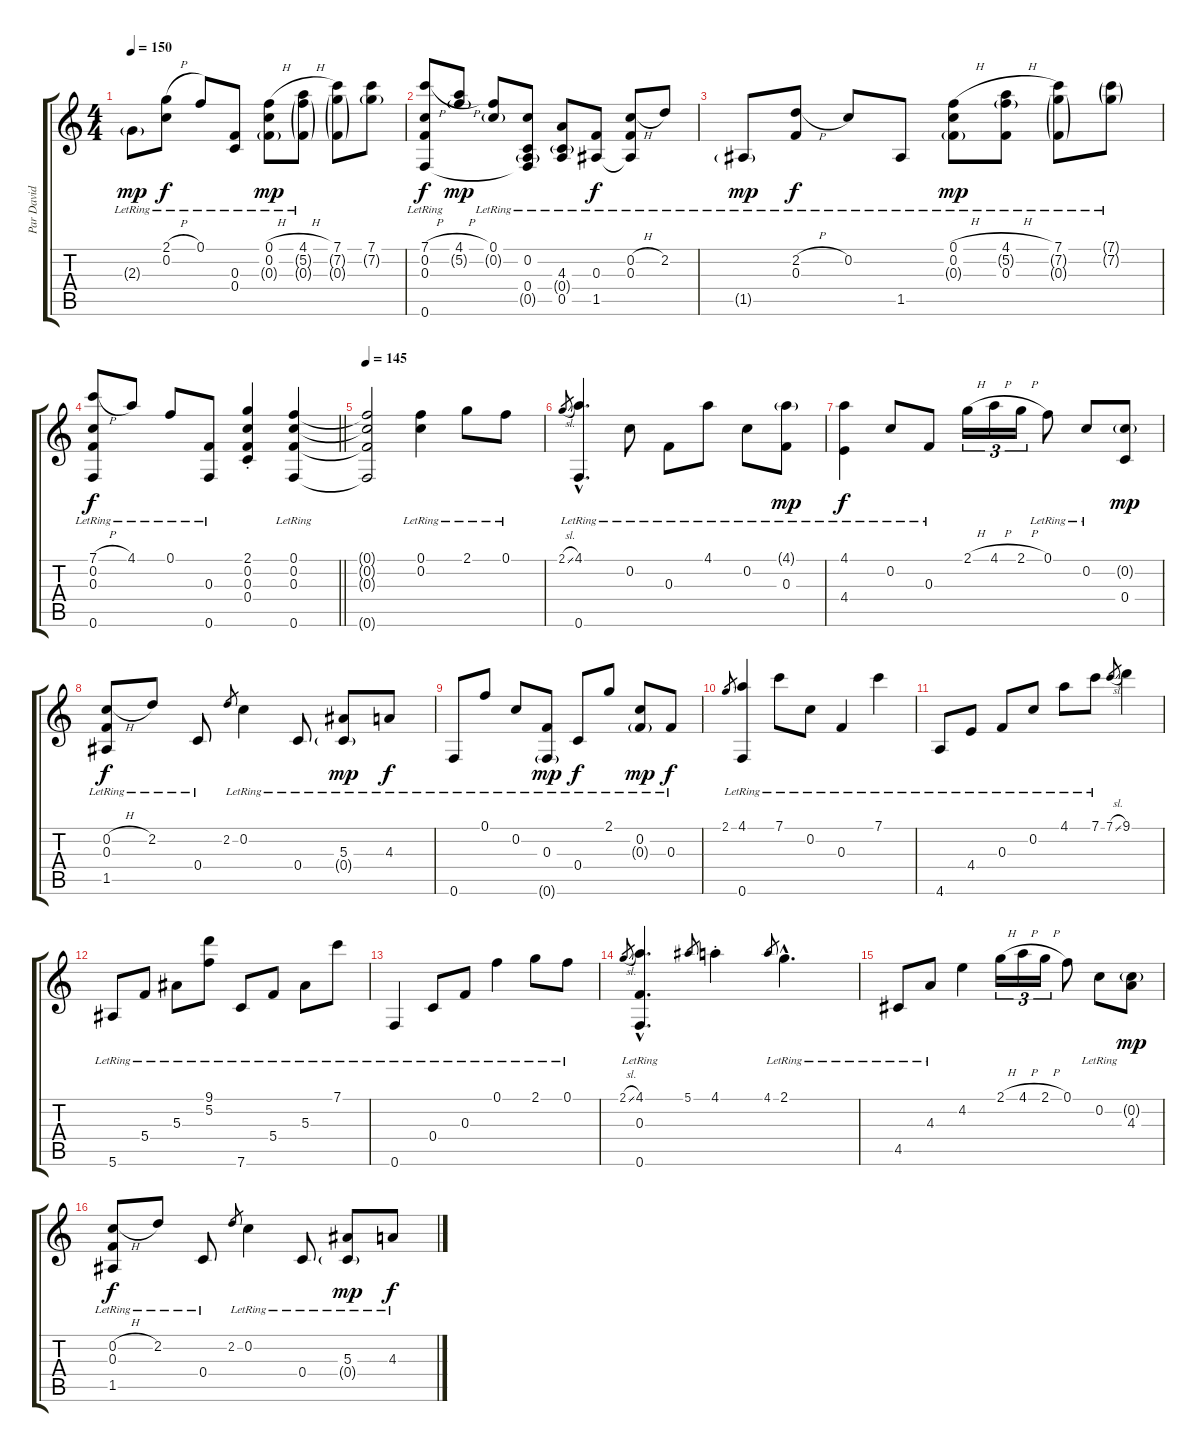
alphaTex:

\track ("Par David Cloutier" "Par David ") {instrument acousticguitarsteel}
\staff {score tabs}
\tuning (F4 C4 F3 C3 A2 F2) {hide}
\ts (4 4)
\tempo 150
\clef g2
\ks c
2.3{g lr}.8{dy mp} (2.1{h} 0.2{lr}).8{dy f} 0.1{lr}.8 (0.3{lr} 0.4{lr}).8 (0.1{h} 0.2{lr} 0.3{g lr}).8{dy mp} (4.1{h} 5.2{g} 0.3{g lr}).8 (7.1 7.2{g} 0.3{g}).8 (7.1 7.2{g}).8 |
(7.1{h} 0.2{lr} 0.3{lr} 0.6{lr}).8{dy f} (4.1{h} 5.2{g}).8{dy mp} (0.1{lr} 0.2{g}).8 (0.2{lr} 0.4{lr} 0.5{g lr} 0.6{t}).8 (4.3{lr} 0.4{g lr} 0.5{lr}).8 (0.3{lr} 1.5{lr}).8{dy f} (0.2{h} 0.3{lr} 1.5{t}).8 2.2{lr}.8 |
1.5{g lr}.8{dy mp} (2.2{h} 0.3{lr}).8{dy f} 0.2{lr}.8 1.5{lr}.8 (0.1{h} 0.2{lr} 0.3{g}).8{dy mp} (4.1{h} 5.2{g lr} 0.3{lr}).8 (7.1{lr} 7.2{g} 0.3{g}).8 (7.1{g lr} 7.2{g}).8 |
\barLineRight lightlight
(7.1{h} 0.2{lr} 0.3{lr} 0.6{lr}).8{dy f} 4.1{lr}.8 0.1{lr}.8 (0.3{lr} 0.6{lr}).8 (2.1{st} 0.2{st} 0.3{st} 0.4{st}).4 (0.1{lr} 0.2{lr} 0.3{lr} 0.6{lr}).4 |
\tempo 145
(0.1{t} 0.2{t} 0.3{t} 0.6{t}).2 (0.1{lr} 0.2{lr}).4 2.1{lr}.8 0.1{lr}.8 |
2.1{sl}.8{gr} (4.1{hac lr} 0.6{hac lr}).4{d} 0.2{lr}.8 0.3{lr}.8 4.1{lr}.8 0.2{lr}.8 (4.1{g} 0.3{lr}).8{dy mp} |
(4.1{lr} 4.4{lr}).4{dy f} 0.2{lr}.8 0.3{lr}.8 2.1{h}.16{tu (3 2)} 4.1{h}.16{tu (3 2)} 2.1{h}.16{tu (3 2)} 0.1{lr}.8 0.2{lr}.8 (0.2{g} 0.4).8{dy mp} |
(0.2{h} 0.3{lr} 1.5{lr}).8{dy f} 2.2{lr}.8 0.4{lr}.8 2.2.8{gr} 0.2{lr}.4 0.4{lr}.8 (5.3{lr} 0.4{g lr}).8{dy mp} 4.3{lr}.8{dy f} |
0.6{lr}.8 0.1{lr}.8 0.2{lr}.8 (0.3{lr} 0.6{g lr}).8{dy mp} 0.4{lr}.8{dy f} 2.1{lr}.8 (0.2{lr} 0.3{g lr}).8{dy mp} 0.3{lr}.8{dy f} |
2.1.8{gr} (4.1{lr} 0.6{lr}).4 7.1{lr}.8 0.2{lr}.8 0.3{lr}.4 7.1{lr}.4 |
4.6{lr}.8 4.4{lr}.8 0.3{lr}.8 0.2{lr}.8 4.1{lr}.8 7.1{lr}.8 7.1{sl}.8{gr} 9.1.4 |
5.6{lr}.8 5.4{lr}.8 5.3{lr}.8 (9.1{lr} 5.2{lr}).8 7.6{lr}.8 5.4{lr}.8 5.3{lr}.8 7.1{lr}.8 |
0.6{lr}.4 0.4{lr}.8 0.3{lr}.8 0.1{lr}.4 2.1{lr}.8 0.1{lr}.8 |
2.1{sl}.8{gr} (4.1{hac lr} 0.3{hac} 0.6{hac lr}).4{d} 5.1.8{gr} 4.1{st}.4 4.1.8{gr} 2.1{hac lr}.4{d} |
4.5{lr}.8 4.3{lr}.8 4.2.4 2.1{h}.16{tu (3 2)} 4.1{h}.16{tu (3 2)} 2.1{h}.16{tu (3 2)} 0.1.8 0.2{lr}.8 (0.2{g} 4.3).8{dy mp} |
(0.2{h} 0.3{lr} 1.5{lr}).8{dy f} 2.2{lr}.8 0.4{lr}.8 2.2.8{gr} 0.2{lr}.4 0.4{lr}.8 (5.3{lr} 0.4{g lr}).8{dy mp} 4.3{lr}.8{dy f}
